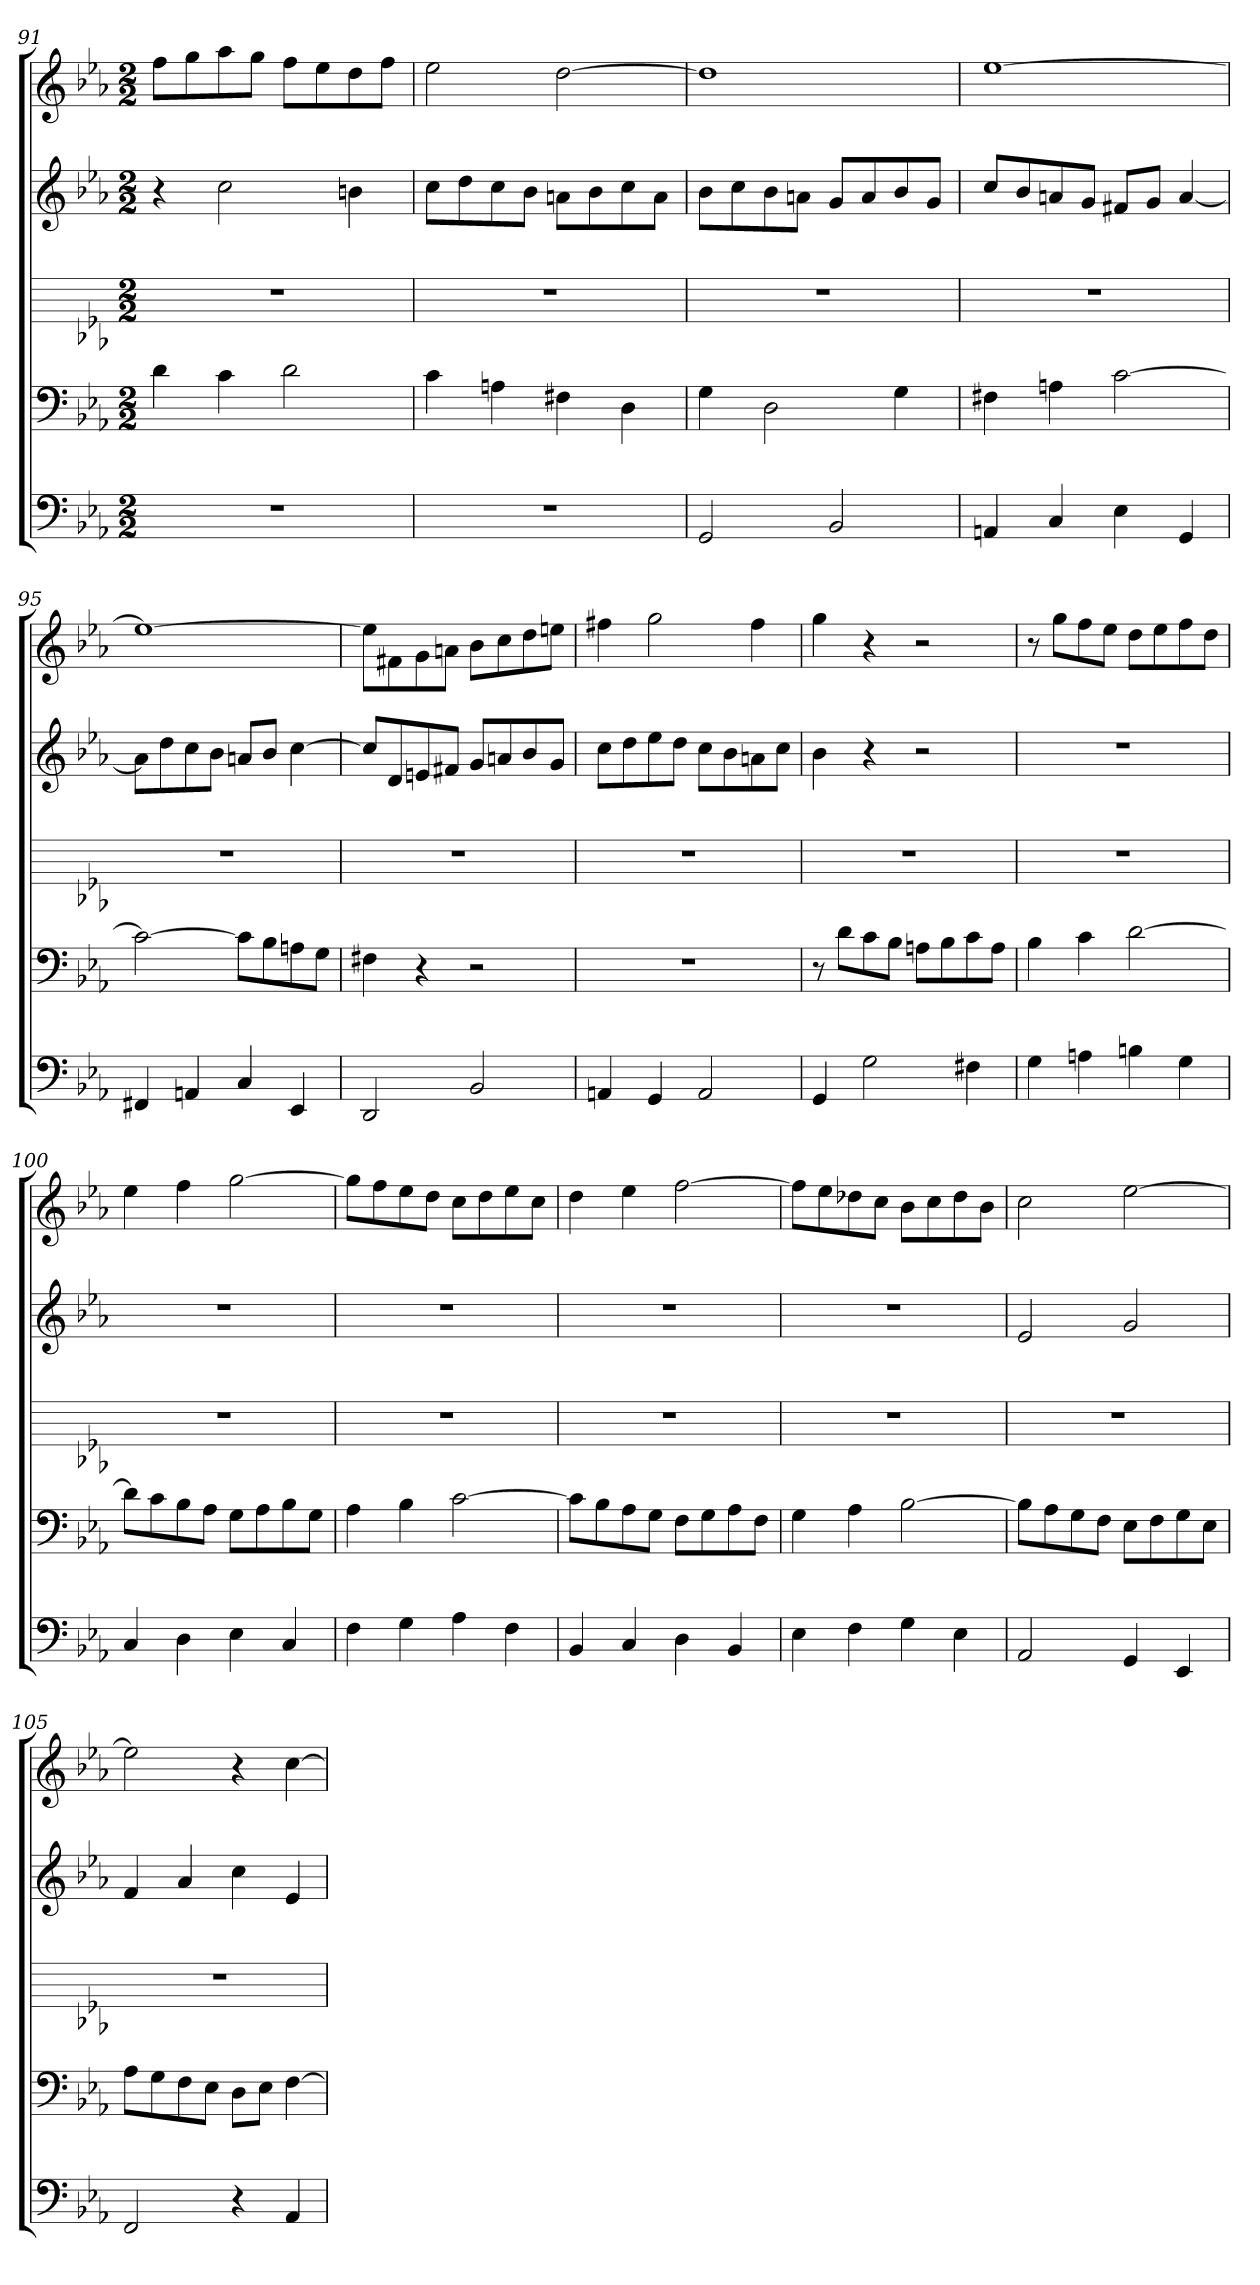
**kern	**kern	**kern	**kern	**kern
*part5	*part4	*part3	*part2	*part1
*staff5	*staff4	*staff3	*staff2	*staff1
*k[b-e-a-]	*k[b-e-a-]	*k[b-e-a-]	*k[b-e-a-]	*k[b-e-a-]
*M2/2	*M2/2	*M2/2	*M2/2	*M2/2
=91	=91	=91	=91	=91
1r	4d	1r	4r	8ffL
.	.	.	.	8gg
.	4c	.	2cc	8aa-
.	.	.	.	8ggJ
.	2d	.	.	8ffL
.	.	.	.	8ee-
.	.	.	4bn	8dd
.	.	.	.	8ffJ
=92	=92	=92	=92	=92
1r	4c	1r	8ccL	2ee-
.	.	.	8dd	.
.	4An	.	8cc	.
.	.	.	8b-J	.
.	4F#X	.	8anL	[2dd
.	.	.	8b-	.
.	4D	.	8cc	.
.	.	.	8aJ	.
=93	=93	=93	=93	=93
2GG	4G	1r	8b-L	1dd]
.	.	.	8cc	.
.	2D	.	8b-	.
.	.	.	8anJ	.
2BB-	.	.	8gL	.
.	.	.	8a	.
.	4G	.	8b-	.
.	.	.	8gJ	.
=94	=94	=94	=94	=94
4AAn	4F#X	1r	8ccL	[1ee-
.	.	.	8b-	.
4C	4An	.	8an	.
.	.	.	8gJ	.
4E-	[2c	.	8f#XL	.
.	.	.	8gJ	.
4GG	.	.	[4a	.
=95	=95	=95	=95	=95
4FF#X	2c_	1r	8aL]	1ee-_
.	.	.	8dd	.
4AAn	.	.	8cc	.
.	.	.	8b-J	.
4C	8cL]	.	8anL	.
.	8B-	.	8b-J	.
4EE-	8An	.	[4cc	.
.	8GJ	.	.	.
=96	=96	=96	=96	=96
2DD	4F#X	1r	8ccL]	8ee-L]
.	.	.	8d	8f#X
.	4r	.	8en	8g
.	.	.	8f#XJ	8anJ
2BB-	2r	.	8gL	8b-L
.	.	.	8an	8cc
.	.	.	8b-	8dd
.	.	.	8gJ	8eenJ
=97	=97	=97	=97	=97
4AAn	1r	1r	8ccL	4ff#X
.	.	.	8dd	.
4GG	.	.	8ee-	2gg
.	.	.	8ddJ	.
2AA	.	.	8ccL	.
.	.	.	8b-	.
.	.	.	8an	4ff#
.	.	.	8ccJ	.
=98	=98	=98	=98	=98
4GG	8r	1r	4b-	4gg
.	8dL	.	.	.
2G	8c	.	4r	4r
.	8B-J	.	.	.
.	8AnL	.	2r	2r
.	8B-	.	.	.
4F#X	8c	.	.	.
.	8AJ	.	.	.
=99	=99	=99	=99	=99
4G	4B-	1r	1r	8r
.	.	.	.	8ggL
4An	4c	.	.	8ff
.	.	.	.	8ee-J
4Bn	[2d	.	.	8ddL
.	.	.	.	8ee-
4G	.	.	.	8ff
.	.	.	.	8ddJ
=100	=100	=100	=100	=100
4C	8dL]	1r	1r	4ee-
.	8c	.	.	.
4D	8B-	.	.	4ff
.	8A-J	.	.	.
4E-	8GL	.	.	[2gg
.	8A-	.	.	.
4C	8B-	.	.	.
.	8GJ	.	.	.
=101	=101	=101	=101	=101
4F	4A-	1r	1r	8ggL]
.	.	.	.	8ff
4G	4B-	.	.	8ee-
.	.	.	.	8ddJ
4A-	[2c	.	.	8ccL
.	.	.	.	8dd
4F	.	.	.	8ee-
.	.	.	.	8ccJ
=102	=102	=102	=102	=102
4BB-	8cL]	1r	1r	4dd
.	8B-	.	.	.
4C	8A-	.	.	4ee-
.	8GJ	.	.	.
4D	8FL	.	.	[2ff
.	8G	.	.	.
4BB-	8A-	.	.	.
.	8FJ	.	.	.
=103	=103	=103	=103	=103
4E-	4G	1r	1r	8ffL]
.	.	.	.	8ee-
4F	4A-	.	.	8dd-X
.	.	.	.	8ccJ
4G	[2B-	.	.	8b-L
.	.	.	.	8cc
4E-	.	.	.	8dd-
.	.	.	.	8b-J
=104	=104	=104	=104	=104
2AA-	8B-L]	1r	2e-	2cc
.	8A-	.	.	.
.	8G	.	.	.
.	8FJ	.	.	.
4GG	8E-L	.	2g	[2ee-
.	8F	.	.	.
4EE-	8G	.	.	.
.	8E-J	.	.	.
=105	=105	=105	=105	=105
2FF	8A-L	1r	4f	2ee-]
.	8G	.	.	.
.	8F	.	4a-	.
.	8E-J	.	.	.
4r	8DL	.	4cc	4r
.	8E-J	.	.	.
4AA-	[4F	.	4e-	[4cc
=	=	=	=	=
*-	*-	*-	*-	*-
